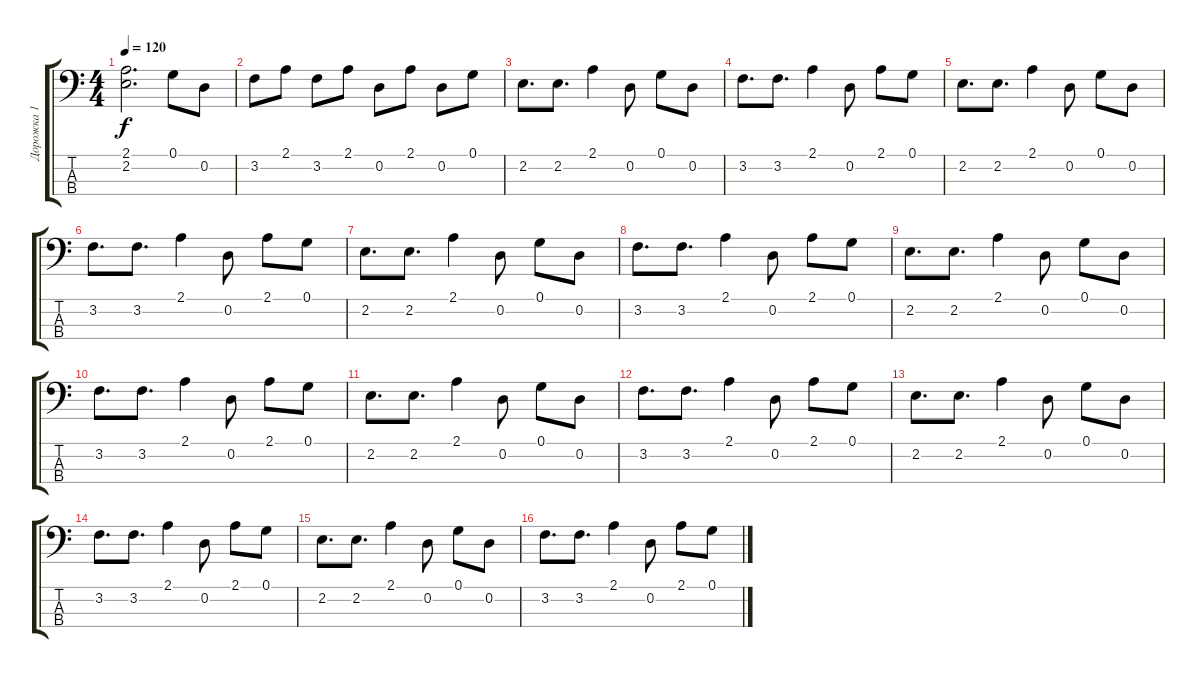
\track ("Дорожка 1" "Дорожка 1") {instrument electricbassfinger}
\staff {score tabs}
\tuning (G2 D2 A1 E1) {hide}
\ts (4 4)
\tempo 120
\clef f4
\ks c
(2.1 2.2).2{d dy f} 0.1.8 0.2.8 |
3.2.8 2.1.8 3.2.8 2.1.8 0.2.8 2.1.8 0.2.8 0.1.8 |
2.2.8{d} 2.2.8{d} 2.1.4 0.2.8 0.1.8 0.2.8 |
3.2.8{d} 3.2.8{d} 2.1.4 0.2.8 2.1.8 0.1.8 |
2.2.8{d} 2.2.8{d} 2.1.4 0.2.8 0.1.8 0.2.8 |
3.2.8{d} 3.2.8{d} 2.1.4 0.2.8 2.1.8 0.1.8 |
2.2.8{d} 2.2.8{d} 2.1.4 0.2.8 0.1.8 0.2.8 |
3.2.8{d} 3.2.8{d} 2.1.4 0.2.8 2.1.8 0.1.8 |
2.2.8{d} 2.2.8{d} 2.1.4 0.2.8 0.1.8 0.2.8 |
3.2.8{d} 3.2.8{d} 2.1.4 0.2.8 2.1.8 0.1.8 |
2.2.8{d} 2.2.8{d} 2.1.4 0.2.8 0.1.8 0.2.8 |
3.2.8{d} 3.2.8{d} 2.1.4 0.2.8 2.1.8 0.1.8 |
2.2.8{d} 2.2.8{d} 2.1.4 0.2.8 0.1.8 0.2.8 |
3.2.8{d} 3.2.8{d} 2.1.4 0.2.8 2.1.8 0.1.8 |
2.2.8{d} 2.2.8{d} 2.1.4 0.2.8 0.1.8 0.2.8 |
3.2.8{d} 3.2.8{d} 2.1.4 0.2.8 2.1.8 0.1.8
